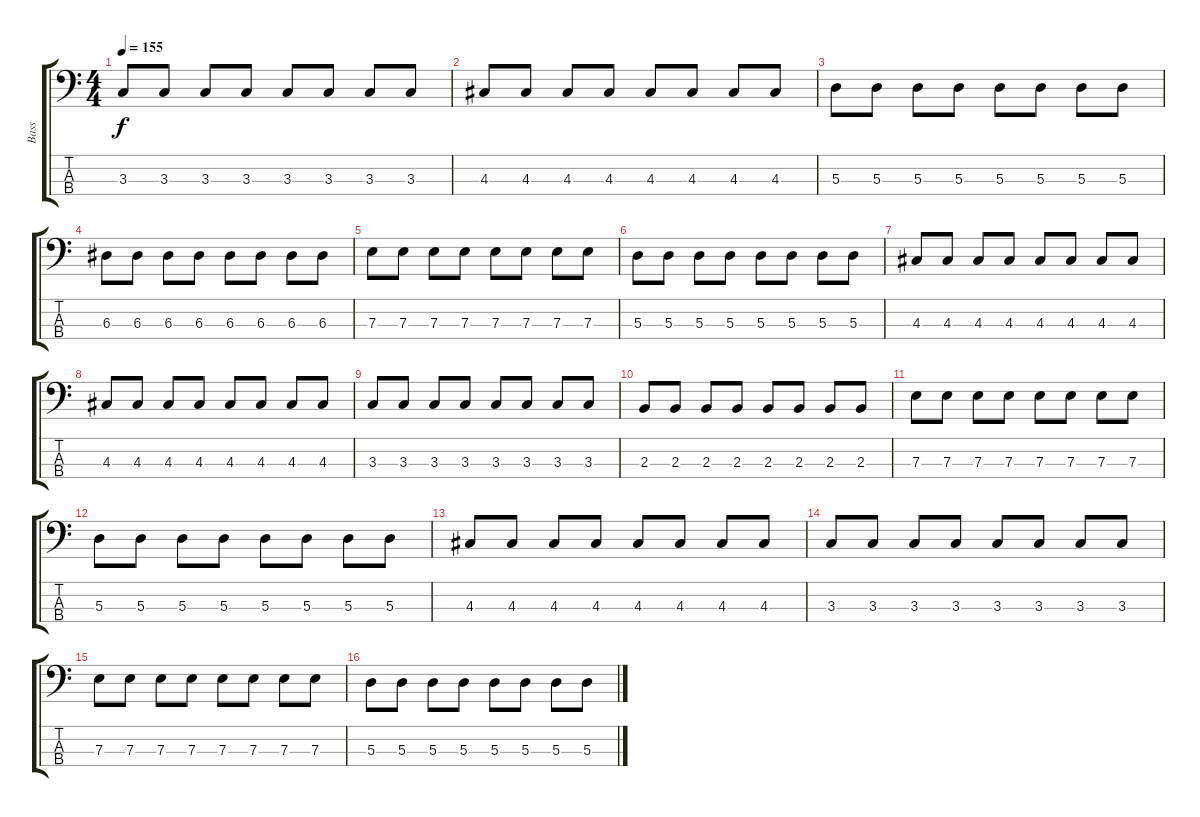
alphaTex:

\track ("Bass" "Bass") {instrument synthbass2}
\staff {score tabs}
\tuning (G2 D2 A1 E1) {hide}
\ts (4 4)
\tempo 155
\clef f4
\ks c
3.3.8{dy f} 3.3.8 3.3.8 3.3.8 3.3.8 3.3.8 3.3.8 3.3.8 |
4.3.8 4.3.8 4.3.8 4.3.8 4.3.8 4.3.8 4.3.8 4.3.8 |
5.3.8 5.3.8 5.3.8 5.3.8 5.3.8 5.3.8 5.3.8 5.3.8 |
6.3.8 6.3.8 6.3.8 6.3.8 6.3.8 6.3.8 6.3.8 6.3.8 |
7.3.8 7.3.8 7.3.8 7.3.8 7.3.8 7.3.8 7.3.8 7.3.8 |
5.3.8 5.3.8 5.3.8 5.3.8 5.3.8 5.3.8 5.3.8 5.3.8 |
4.3.8 4.3.8 4.3.8 4.3.8 4.3.8 4.3.8 4.3.8 4.3.8 |
4.3.8 4.3.8 4.3.8 4.3.8 4.3.8 4.3.8 4.3.8 4.3.8 |
3.3.8 3.3.8 3.3.8 3.3.8 3.3.8 3.3.8 3.3.8 3.3.8 |
2.3.8 2.3.8 2.3.8 2.3.8 2.3.8 2.3.8 2.3.8 2.3.8 |
7.3.8 7.3.8 7.3.8 7.3.8 7.3.8 7.3.8 7.3.8 7.3.8 |
5.3.8 5.3.8 5.3.8 5.3.8 5.3.8 5.3.8 5.3.8 5.3.8 |
4.3.8 4.3.8 4.3.8 4.3.8 4.3.8 4.3.8 4.3.8 4.3.8 |
3.3.8 3.3.8 3.3.8 3.3.8 3.3.8 3.3.8 3.3.8 3.3.8 |
7.3.8 7.3.8 7.3.8 7.3.8 7.3.8 7.3.8 7.3.8 7.3.8 |
5.3.8 5.3.8 5.3.8 5.3.8 5.3.8 5.3.8 5.3.8 5.3.8
